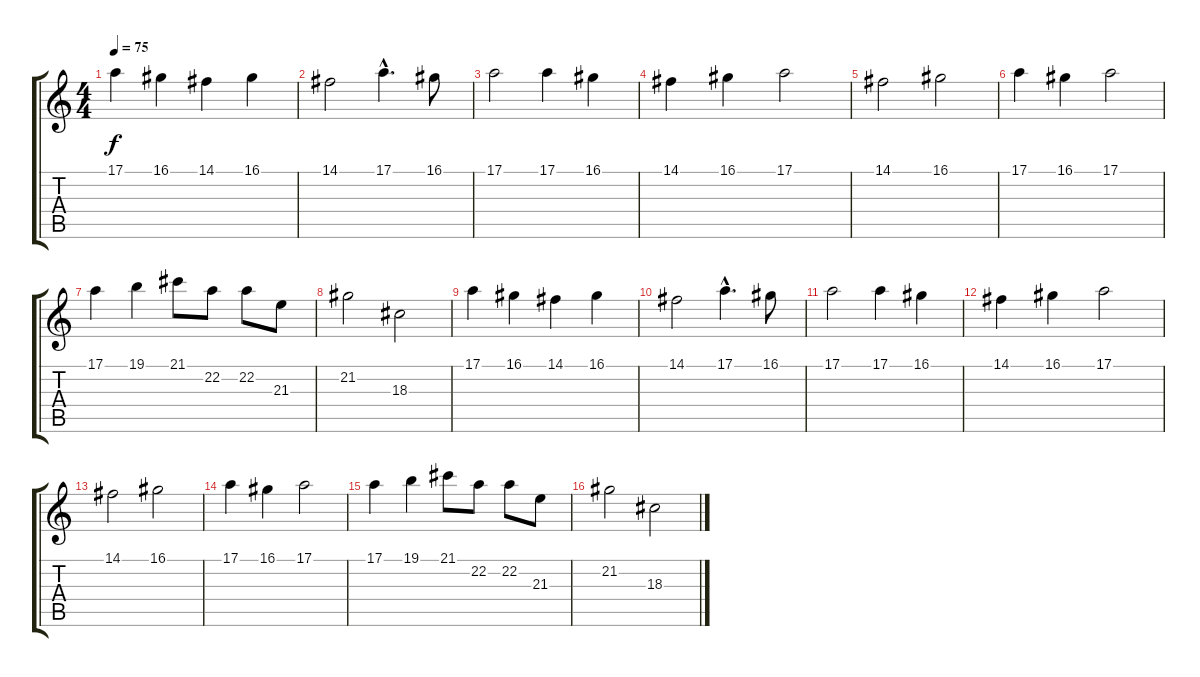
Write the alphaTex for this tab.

\track "" {instrument stringensemble1}
\staff {score tabs}
\tuning (E4 B3 G3 D3 A2 E2) {hide}
\ts (4 4)
\tempo 75
\clef g2
\ks c
17.1.4{dy f instrument stringensemble1} 16.1.4 14.1.4 16.1.4 |
14.1.2 17.1{hac}.4{d} 16.1.8 |
17.1.2 17.1.4 16.1.4 |
14.1.4 16.1.4 17.1.2 |
14.1.2 16.1.2 |
17.1.4 16.1.4 17.1.2 |
17.1.4 19.1.4 21.1.8 22.2.8 22.2.8 21.3.8 |
21.2.2 18.3.2 |
17.1.4 16.1.4 14.1.4 16.1.4 |
14.1.2 17.1{hac}.4{d} 16.1.8 |
17.1.2 17.1.4 16.1.4 |
14.1.4 16.1.4 17.1.2 |
14.1.2 16.1.2 |
17.1.4 16.1.4 17.1.2 |
17.1.4 19.1.4 21.1.8 22.2.8 22.2.8 21.3.8 |
21.2.2 18.3.2
